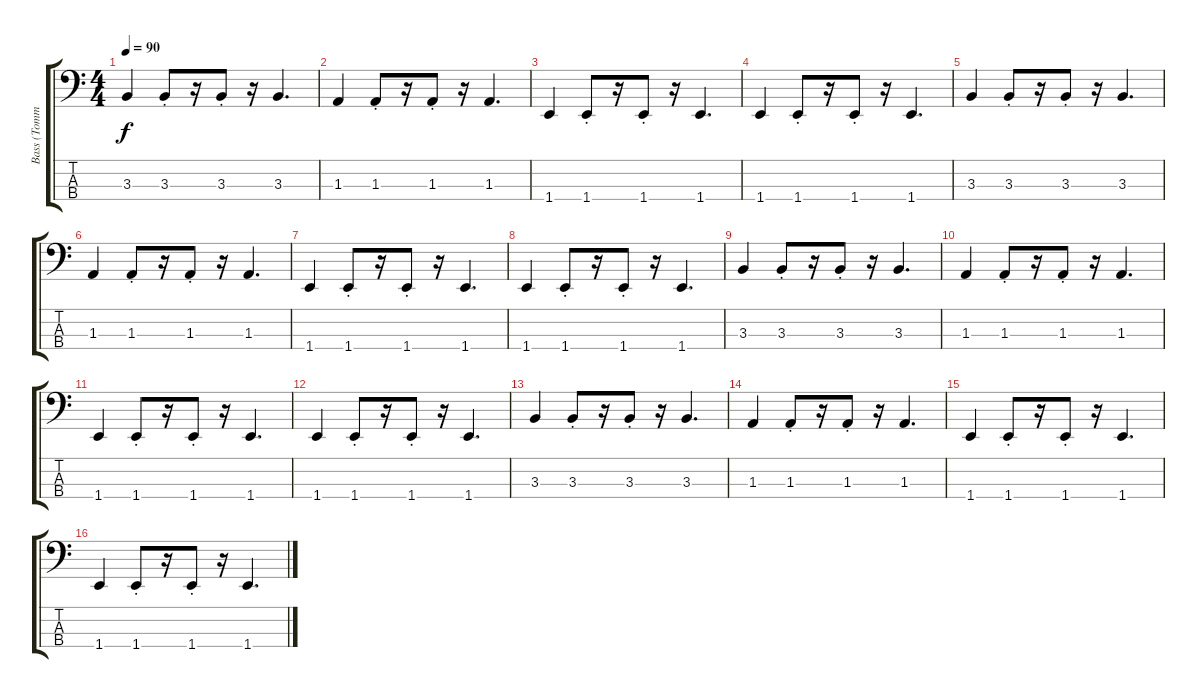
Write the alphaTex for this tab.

\track ("Bass (Tommy Stinson)" "Bass (Tomm") {instrument electricbassfinger}
\staff {score tabs}
\tuning (Gb2 Db2 Ab1 Eb1) {hide}
\ts (4 4)
\tempo 90
\clef f4
\ks c
3.3.4{dy f} 3.3{st}.8 r.16 3.3{st}.8 r.16 3.3.4{d} |
1.3.4 1.3{st}.8 r.16 1.3{st}.8 r.16 1.3.4{d} |
1.4.4 1.4{st}.8 r.16 1.4{st}.8 r.16 1.4.4{d} |
1.4.4 1.4{st}.8 r.16 1.4{st}.8 r.16 1.4.4{d} |
3.3.4 3.3{st}.8 r.16 3.3{st}.8 r.16 3.3.4{d} |
1.3.4 1.3{st}.8 r.16 1.3{st}.8 r.16 1.3.4{d} |
1.4.4 1.4{st}.8 r.16 1.4{st}.8 r.16 1.4.4{d} |
1.4.4 1.4{st}.8 r.16 1.4{st}.8 r.16 1.4.4{d} |
3.3.4 3.3{st}.8 r.16 3.3{st}.8 r.16 3.3.4{d} |
1.3.4 1.3{st}.8 r.16 1.3{st}.8 r.16 1.3.4{d} |
1.4.4 1.4{st}.8 r.16 1.4{st}.8 r.16 1.4.4{d} |
1.4.4 1.4{st}.8 r.16 1.4{st}.8 r.16 1.4.4{d} |
3.3.4 3.3{st}.8 r.16 3.3{st}.8 r.16 3.3.4{d} |
1.3.4 1.3{st}.8 r.16 1.3{st}.8 r.16 1.3.4{d} |
1.4.4 1.4{st}.8 r.16 1.4{st}.8 r.16 1.4.4{d} |
1.4.4 1.4{st}.8 r.16 1.4{st}.8 r.16 1.4.4{d}
